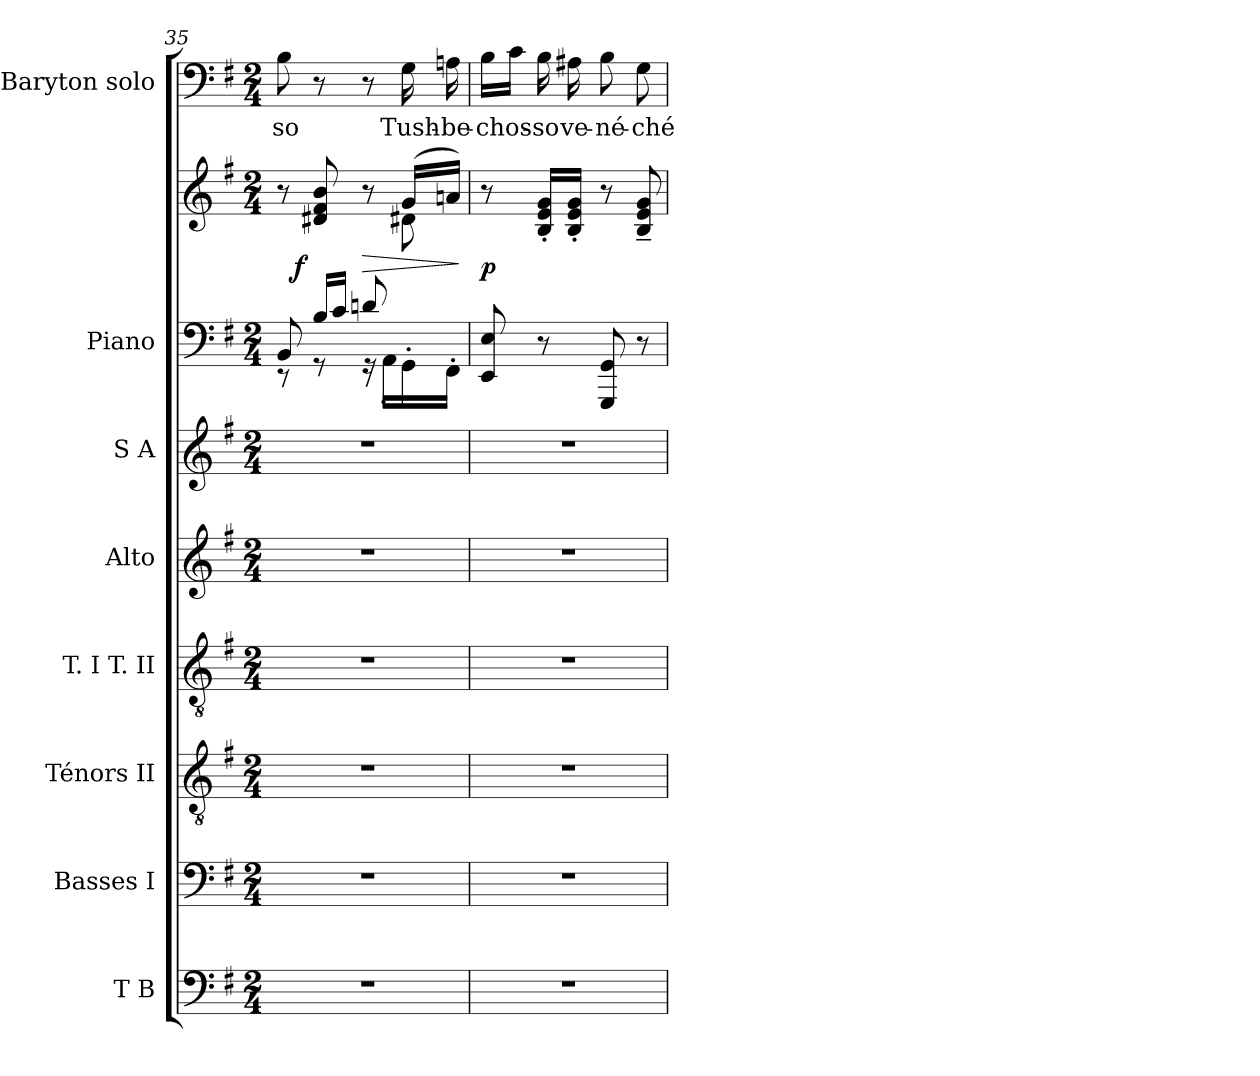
**kern	**kern	**kern	**kern	**kern	**kern	**kern	**kern	**dynam	**kern	**text
*part8	*part7	*part6	*part5	*part4	*part3	*part2	*part2	*part2	*part1	*part1
*staff9	*staff8	*staff7	*staff6	*staff5	*staff4	*staff3	*staff2	*staff2/3	*staff1	*staff1
*I"T B	*I"Basses I	*I"Ténors II	*I"T. I T. II	*I"Alto	*I"S A	*I"Piano	*	*	*I"Baryton solo	*
*I'B. 2	*I'B. 1	*I'T. 2	*I'T. 1	*I'A.	*I'S.	*I'P.	*	*	*I'Bar.	*
*clefF4	*clefF4	*clefGv2	*clefGv2	*clefG2	*clefG2	*clefF4	*clefG2	*	*clefF4	*
*	*	*ITrd7c12	*ITrd7c12	*	*	*	*	*	*	*
*k[f#]	*k[f#]	*k[f#]	*k[f#]	*k[f#]	*k[f#]	*k[f#]	*k[f#]	*	*k[f#]	*
*e:	*e:	*e:	*e:	*e:	*e:	*e:	*e:	*	*e:	*
*M2/4	*M2/4	*M2/4	*M2/4	*M2/4	*M2/4	*M2/4	*M2/4	*	*M2/4	*
=35	=35	=35	=35	=35	=35	=35	=35	=35	=35	=35
!LO:N:vis=1	!LO:N:vis=1	!LO:N:vis=1	!LO:N:vis=1	!LO:N:vis=1	!LO:N:vis=1	!	!	!	!	!
*	*	*	*	*	*	*^	*^	*	*	*
!	!	!	!	!	!	!	!	!	!	!	!	!LO:LY:b:color=#000000
*	*	*	*	*	*	*	*	*	*^	*	*	*
2r	2r	2r	2r	2r	2r	8BBi/	8r	8r	4ryy	32...ryy	.	8Bi\	-so
.	.	.	.	.	.	.	.	.	.	4ryy	f	.	.
.	.	.	.	.	.	16Bi/LL	8r	8d#Xi/ 8f#i 8bi	.	.	.	8r	.
.	.	.	.	.	.	16ci/JJ	.	.	.	.	.	.	.
!	!	!	!	!	!	!	!	!	!	!	!LO:HP:b	!	!
.	.	.	.	.	.	8dni/	16r	8r	8ryy	.	>	8r	.
.	.	.	.	.	.	.	.	.	.	8ryy	.	.	.
.	.	.	.	.	.	.	16AA'i\LL	.	.	.	.	.	.
!	!	!	!	!	!	!	!	!	!	!	!	!	!LO:LY:b:color=#000000
.	.	.	.	.	.	8ryy	16GG'i\	(16gi/LL	8d#Xi\	.	.	16Gi\	Tush-
.	.	.	.	.	.	.	.	.	.	16ryy	.	.	.
!	!	!	!	!	!	!	!	!	!	!	!	!	!LO:LY:b:color=#000000
.	.	.	.	.	.	.	16FF#'i\JJ	16ani/JJ)	.	.	.	16Ani\	-be-
.	.	.	.	.	.	.	.	.	.	256ryy	.	.	.
*	*	*	*	*	*	*v	*v	*	*	*	*	*	*
.	.	.	.	.	.	.	.	.	.	]	.	.
!!LO:LB:g=z
=36	=36	=36	=36	=36	=36	=36	=36	=36	=36	=36	=36	=36
!LO:N:vis=1	!LO:N:vis=1	!LO:N:vis=1	!LO:N:vis=1	!LO:N:vis=1	!LO:N:vis=1	!	!	!	!	!	!	!
*	*	*	*	*	*	*	*v	*v	*v	*	*	*
*	*	*	*	*	*	*	*^	*	*	*
*	*	*	*	*	*	*	*	*^	*	*	*
!	!	!	!	!	!	!	!	!	!	!	!	!LO:LY:b:color=#000000
*	*	*	*	*	*	*	*v	*v	*v	*	*	*
2r	2r	2r	2r	2r	2r	8EEi/ 8Ei	8r	p	16Bi\LL	-chos-
.	.	.	.	.	.	.	.	.	16ci\JJ	.
!	!	!	!	!	!	!	!	!	!	!LO:LY:b:color=#000000
.	.	.	.	.	.	8r	16Bi/' 16ei' 16gi'LL	.	16Bi\	-so
!	!	!	!	!	!	!	!	!	!	!LO:LY:b:color=#000000
.	.	.	.	.	.	.	16Bi/' 16ei' 16gi'JJ	.	16A#Xi\	ve-
!	!	!	!	!	!	!	!	!	!	!LO:LY:b:color=#000000
.	.	.	.	.	.	8GGGi/ 8GGi	8r	.	8Bi\	-né-
!	!	!	!	!	!	!	!	!	!	!LO:LY:b:color=#000000
.	.	.	.	.	.	8r	8Bi/~ 8ei~ 8gi~	.	8Gi\	-ché-
=	=	=	=	=	=	=	=	=	=	=
*-	*-	*-	*-	*-	*-	*-	*-	*-	*-	*-
